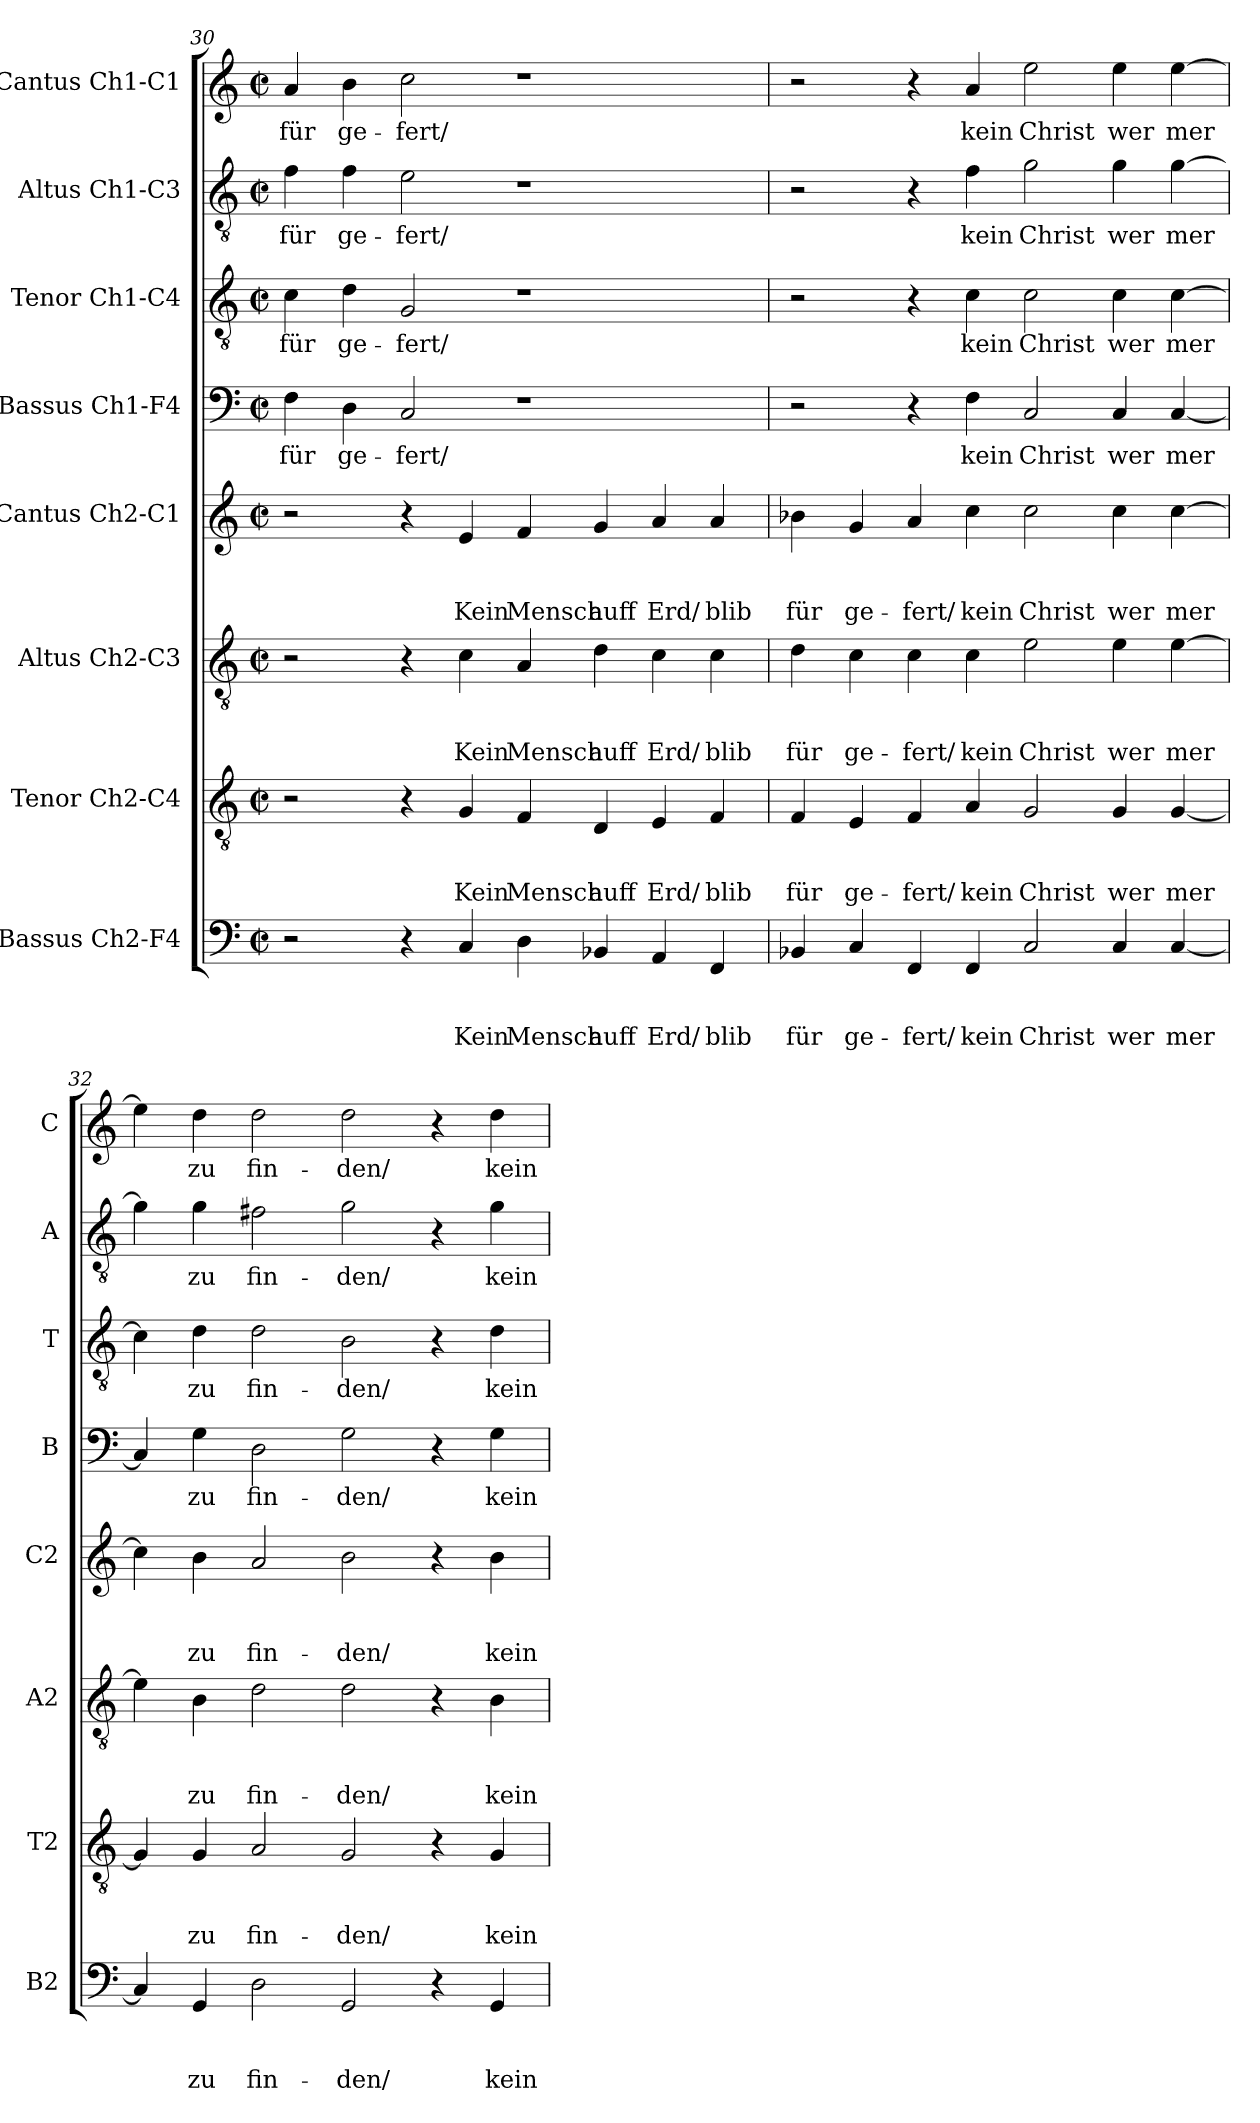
**kern	**text	**text	**text	**kern	**text	**text	**text	**kern	**text	**text	**text	**kern	**text	**text	**text	**kern	**text	**kern	**text	**kern	**text	**kern	**text
*part8	*part8	*part8	*part8	*part7	*part7	*part7	*part7	*part6	*part6	*part6	*part6	*part5	*part5	*part5	*part5	*part4	*part4	*part3	*part3	*part2	*part2	*part1	*part1
*staff8	*staff8	*staff8	*staff8	*staff7	*staff7	*staff7	*staff7	*staff6	*staff6	*staff6	*staff6	*staff5	*staff5	*staff5	*staff5	*staff4	*staff4	*staff3	*staff3	*staff2	*staff2	*staff1	*staff1
*I"Bassus Ch2-F4	*	*	*	*I"Tenor Ch2-C4	*	*	*	*I"Altus Ch2-C3	*	*	*	*I"Cantus Ch2-C1	*	*	*	*I"Bassus Ch1-F4	*	*I"Tenor Ch1-C4	*	*I"Altus Ch1-C3	*	*I"Cantus Ch1-C1	*
*I'B2	*	*	*	*I'T2	*	*	*	*I'A2	*	*	*	*I'C2	*	*	*	*I'B	*	*I'T	*	*I'A	*	*I'C	*
*clefF4	*	*	*	*clefGv2	*	*	*	*clefGv2	*	*	*	*clefG2	*	*	*	*clefF4	*	*clefGv2	*	*clefGv2	*	*clefG2	*
*k[]	*	*	*	*k[]	*	*	*	*k[]	*	*	*	*k[]	*	*	*	*k[]	*	*k[]	*	*k[]	*	*k[]	*
*C:	*	*	*	*C:	*	*	*	*C:	*	*	*	*C:	*	*	*	*C:	*	*C:	*	*C:	*	*C:	*
*M2/2	*	*	*	*M2/2	*	*	*	*M2/2	*	*	*	*M2/2	*	*	*	*M2/2	*	*M2/2	*	*M2/2	*	*M2/2	*
*met(c|)	*	*	*	*met(c|)	*	*	*	*met(c|)	*	*	*	*met(c|)	*	*	*	*met(c|)	*	*met(c|)	*	*met(c|)	*	*met(c|)	*
=30	=30	=30	=30	=30	=30	=30	=30	=30	=30	=30	=30	=30	=30	=30	=30	=30	=30	=30	=30	=30	=30	=30	=30
!	!	!	!	!	!	!	!	!	!	!	!	!	!	!	!	!	!LO:LY:b	!	!LO:LY:b	!	!LO:LY:b	!	!LO:LY:b
2r	.	.	.	2r	.	.	.	2r	.	.	.	2r	.	.	.	4F\	für	4c\	für	4f\	für	4a/	für
!	!	!	!	!	!	!	!	!	!	!	!	!	!	!	!	!	!LO:LY:b	!	!LO:LY:b	!	!LO:LY:b	!	!LO:LY:b
.	.	.	.	.	.	.	.	.	.	.	.	.	.	.	.	4D\	ge-	4d\	ge-	4f\	ge-	4b\	ge-
!	!	!	!	!	!	!	!	!	!	!	!	!	!	!	!	!	!LO:LY:b	!	!LO:LY:b	!	!LO:LY:b	!	!LO:LY:b
4r	.	.	.	4r	.	.	.	4r	.	.	.	4r	.	.	.	2C/	-fert/	2G/	-fert/	2e\	-fert/	2cc\	-fert/
!	!	!	!LO:LY:b	!	!	!	!LO:LY:b	!	!	!	!LO:LY:b	!	!	!	!LO:LY:b	!	!	!	!	!	!	!	!
4C/	.	.	Kein	4G/	.	.	Kein	4c\	.	.	Kein	4e/	.	.	Kein	.	.	.	.	.	.	.	.
!	!	!	!LO:LY:b	!	!	!	!LO:LY:b	!	!	!	!LO:LY:b	!	!	!	!LO:LY:b	!	!	!	!	!	!	!	!
4D\	.	.	Mensch	4F/	.	.	Mensch	4A/	.	.	Mensch	4f/	.	.	Mensch	1r	.	1r	.	1r	.	1r	.
!	!	!	!LO:LY:b	!	!	!	!LO:LY:b	!	!	!	!LO:LY:b	!	!	!	!LO:LY:b	!	!	!	!	!	!	!	!
4BB-X/	.	.	auff	4D/	.	.	auff	4d\	.	.	auff	4g/	.	.	auff	.	.	.	.	.	.	.	.
!	!	!	!LO:LY:b	!	!	!	!LO:LY:b	!	!	!	!LO:LY:b	!	!	!	!LO:LY:b	!	!	!	!	!	!	!	!
4AA/	.	.	Erd/	4E/	.	.	Erd/	4c\	.	.	Erd/	4a/	.	.	Erd/	.	.	.	.	.	.	.	.
!	!	!	!LO:LY:b	!	!	!	!LO:LY:b	!	!	!	!LO:LY:b	!	!	!	!LO:LY:b	!	!	!	!	!	!	!	!
4FF/	.	.	blib	4F/	.	.	blib	4c\	.	.	blib	4a/	.	.	blib	.	.	.	.	.	.	.	.
!!LO:PB:g=z
=31	=31	=31	=31	=31	=31	=31	=31	=31	=31	=31	=31	=31	=31	=31	=31	=31	=31	=31	=31	=31	=31	=31	=31
!	!	!	!LO:LY:b	!	!	!	!LO:LY:b	!	!	!	!LO:LY:b	!	!	!	!LO:LY:b	!	!	!	!	!	!	!	!
4BB-X/	.	.	für	4F/	.	.	für	4d\	.	.	für	4b-X\	.	.	für	2r	.	2r	.	2r	.	2r	.
!	!	!	!LO:LY:b	!	!	!	!LO:LY:b	!	!	!	!LO:LY:b	!	!	!	!LO:LY:b	!	!	!	!	!	!	!	!
4C/	.	.	ge-	4E/	.	.	ge-	4c\	.	.	ge-	4g/	.	.	ge-	.	.	.	.	.	.	.	.
!	!	!	!LO:LY:b	!	!	!	!LO:LY:b	!	!	!	!LO:LY:b	!	!	!	!LO:LY:b	!	!	!	!	!	!	!	!
4FF/	.	.	-fert/	4F/	.	.	-fert/	4c\	.	.	-fert/	4a/	.	.	-fert/	4r	.	4r	.	4r	.	4r	.
!	!	!	!LO:LY:b	!	!	!	!LO:LY:b	!	!	!	!LO:LY:b	!	!	!	!LO:LY:b	!	!LO:LY:b	!	!LO:LY:b	!	!LO:LY:b	!	!LO:LY:b
4FF/	.	.	kein	4A/	.	.	kein	4c\	.	.	kein	4cc\	.	.	kein	4F\	kein	4c\	kein	4f\	kein	4a/	kein
!	!	!	!LO:LY:b	!	!	!	!LO:LY:b	!	!	!	!LO:LY:b	!	!	!	!LO:LY:b	!	!LO:LY:b	!	!LO:LY:b	!	!LO:LY:b	!	!LO:LY:b
2C/	.	.	Christ	2G/	.	.	Christ	2e\	.	.	Christ	2cc\	.	.	Christ	2C/	Christ	2c\	Christ	2g\	Christ	2ee\	Christ
!	!	!	!LO:LY:b	!	!	!	!LO:LY:b	!	!	!	!LO:LY:b	!	!	!	!LO:LY:b	!	!LO:LY:b	!	!LO:LY:b	!	!LO:LY:b	!	!LO:LY:b
4C/	.	.	wer	4G/	.	.	wer	4e\	.	.	wer	4cc\	.	.	wer	4C/	wer	4c\	wer	4g\	wer	4ee\	wer
!	!	!	!LO:LY:b	!	!	!	!LO:LY:b	!	!	!	!LO:LY:b	!	!	!	!LO:LY:b	!	!LO:LY:b	!	!LO:LY:b	!	!LO:LY:b	!	!LO:LY:b
[4C/	.	.	mer	[4G/	.	.	mer	[4e\	.	.	mer	[4cc\	.	.	mer	[4C/	mer	[4c\	mer	[4g\	mer	[4ee\	mer
=32	=32	=32	=32	=32	=32	=32	=32	=32	=32	=32	=32	=32	=32	=32	=32	=32	=32	=32	=32	=32	=32	=32	=32
4C/]	.	.	.	4G/]	.	.	.	4e\]	.	.	.	4cc\]	.	.	.	4C/]	.	4c\]	.	4g\]	.	4ee\]	.
!	!	!	!LO:LY:b	!	!	!	!LO:LY:b	!	!	!	!LO:LY:b	!	!	!	!LO:LY:b	!	!LO:LY:b	!	!LO:LY:b	!	!LO:LY:b	!	!LO:LY:b
4GG/	.	.	zu	4G/	.	.	zu	4B\	.	.	zu	4b\	.	.	zu	4G\	zu	4d\	zu	4g\	zu	4dd\	zu
!	!	!	!LO:LY:b	!	!	!	!LO:LY:b	!	!	!	!LO:LY:b	!	!	!	!LO:LY:b	!	!LO:LY:b	!	!LO:LY:b	!	!LO:LY:b	!	!LO:LY:b
2D\	.	.	fin-	2A/	.	.	fin-	2d\	.	.	fin-	2a/	.	.	fin-	2D\	fin-	2d\	fin-	2f#X\	fin-	2dd\	fin-
!	!	!	!LO:LY:b	!	!	!	!LO:LY:b	!	!	!	!LO:LY:b	!	!	!	!LO:LY:b	!	!LO:LY:b	!	!LO:LY:b	!	!LO:LY:b	!	!LO:LY:b
2GG/	.	.	-den/	2G/	.	.	-den/	2d\	.	.	-den/	2b\	.	.	-den/	2G\	-den/	2B\	-den/	2g\	-den/	2dd\	-den/
4r	.	.	.	4r	.	.	.	4r	.	.	.	4r	.	.	.	4r	.	4r	.	4r	.	4r	.
!	!	!	!LO:LY:b	!	!	!	!LO:LY:b	!	!	!	!LO:LY:b	!	!	!	!LO:LY:b	!	!LO:LY:b	!	!LO:LY:b	!	!LO:LY:b	!	!LO:LY:b
4GG/	.	.	kein	4G/	.	.	kein	4B\	.	.	kein	4b\	.	.	kein	4G\	kein	4d\	kein	4g\	kein	4dd\	kein
=	=	=	=	=	=	=	=	=	=	=	=	=	=	=	=	=	=	=	=	=	=	=	=
*-	*-	*-	*-	*-	*-	*-	*-	*-	*-	*-	*-	*-	*-	*-	*-	*-	*-	*-	*-	*-	*-	*-	*-
